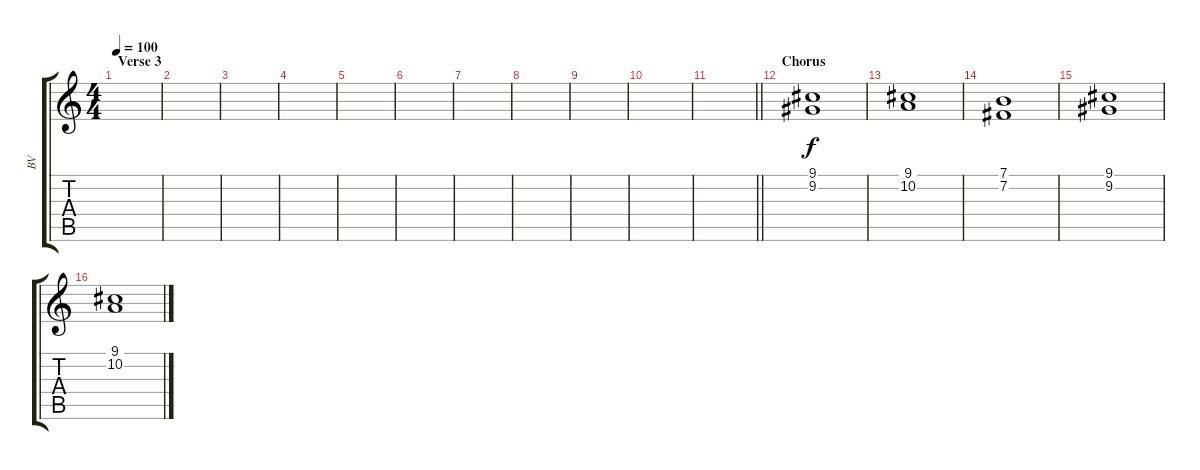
\track ("BV" "BV") {instrument choiraahs}
\staff {score tabs}
\tuning (E4 B3 G3 D3 A2 E2) {hide}
\ts (4 4)
\section ("" "Verse 3")
\tempo 100
\clef g2
\ks c
|
|
|
|
|
|
|
|
|
|
\barLineRight lightlight
|
\section ("" "Chorus")
(9.1 9.2).1 |
(9.1 10.2).1 |
(7.1 7.2).1 |
(9.1 9.2).1 |
(9.1 10.2).1
